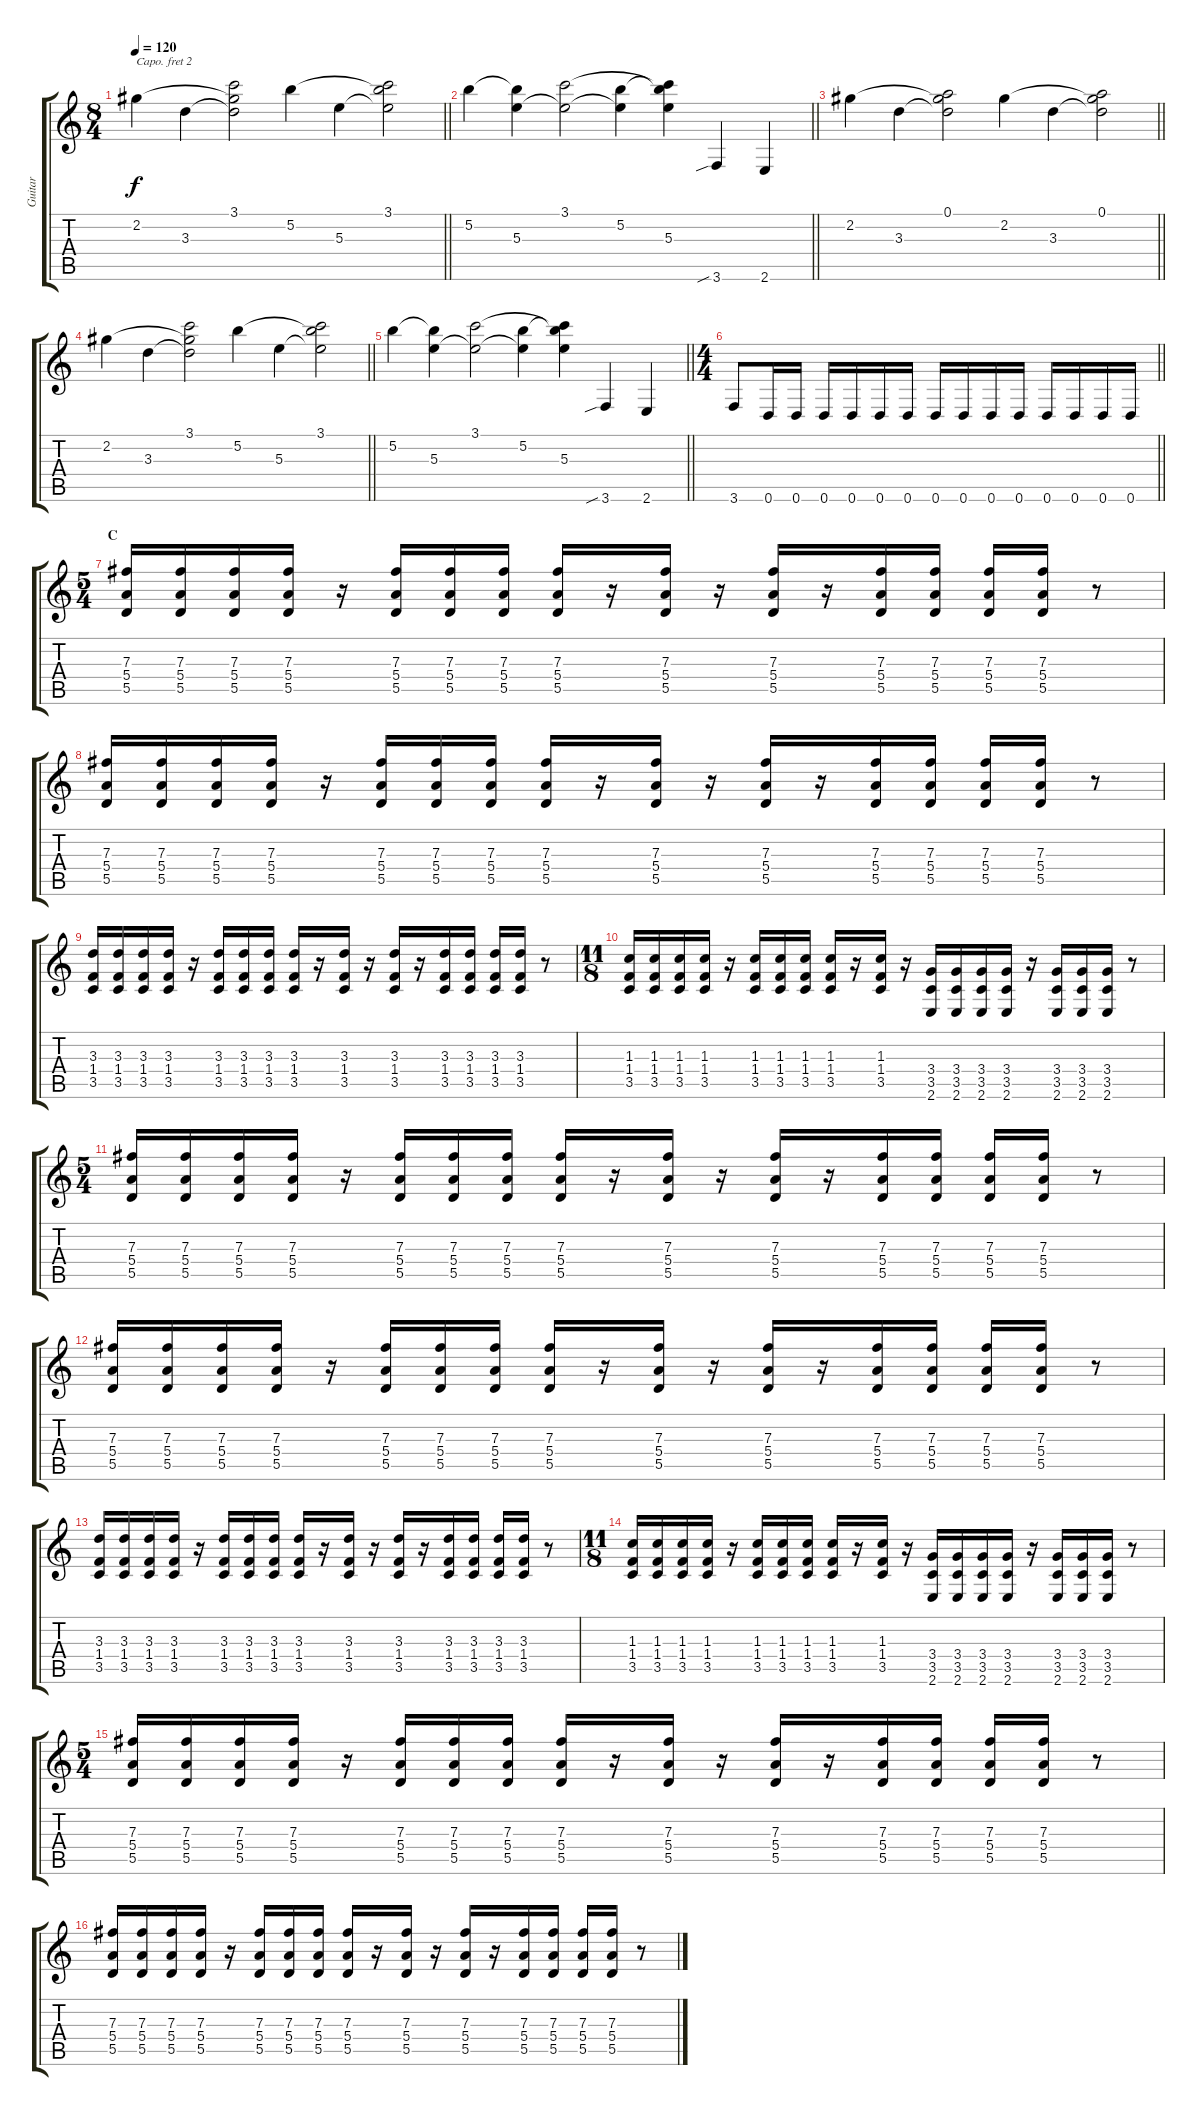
\track ("Guitar" "Guitar") {instrument distortionguitar}
\staff {score tabs}
\capo 2
\tuning (G4 E4 A3 D3 G2 C2) {hide}
\ts (8 4)
\tempo 120
\clef g2
\barLineRight lightlight
\ks c
2.2.4{dy f} 3.3.4 (3.1 2.2{t} 3.3{t}).2 5.2.4 5.3.4 (3.1 5.2{t} 5.3{t}).2 |
\barLineRight lightlight
5.2.4 (5.2{t} 5.3).4 (3.1 5.3{t}).2 (5.2 5.3{t}).4 (3.1{t} 5.2{t} 5.3).4 3.6{sib}.4 2.6.4 |
\barLineRight lightlight
2.2.4 3.3.4 (0.1 2.2{t} 3.3{t}).2 2.2.4 3.3.4 (0.1 2.2{t} 3.3{t}).2 |
\barLineRight lightlight
2.2.4 3.3.4 (3.1 2.2{t} 3.3{t}).2 5.2.4 5.3.4 (3.1 5.2{t} 5.3{t}).2 |
\barLineRight lightlight
5.2.4 (5.2{t} 5.3).4 (3.1 5.3{t}).2 (5.2 5.3{t}).4 (3.1{t} 5.2{t} 5.3).4 3.6{sib}.4 2.6.4 |
\ts (4 4)
\barLineRight lightlight
3.6.8 0.6.16 0.6.16 0.6.16 0.6.16 0.6.16 0.6.16 0.6.16 0.6.16 0.6.16 0.6.16 0.6.16 0.6.16 0.6.16 0.6.16 |
\ts (5 4)
\section ("" "C")
(7.3 5.4 5.5).16 (7.3 5.4 5.5).16 (7.3 5.4 5.5).16 (7.3 5.4 5.5).16 r.16 (7.3 5.4 5.5).16 (7.3 5.4 5.5).16 (7.3 5.4 5.5).16 (7.3 5.4 5.5).16 r.16 (7.3 5.4 5.5).16 r.16 (7.3 5.4 5.5).16 r.16 (7.3 5.4 5.5).16 (7.3 5.4 5.5).16 (7.3 5.4 5.5).16 (7.3 5.4 5.5).16 r.8 |
(7.3 5.4 5.5).16 (7.3 5.4 5.5).16 (7.3 5.4 5.5).16 (7.3 5.4 5.5).16 r.16 (7.3 5.4 5.5).16 (7.3 5.4 5.5).16 (7.3 5.4 5.5).16 (7.3 5.4 5.5).16 r.16 (7.3 5.4 5.5).16 r.16 (7.3 5.4 5.5).16 r.16 (7.3 5.4 5.5).16 (7.3 5.4 5.5).16 (7.3 5.4 5.5).16 (7.3 5.4 5.5).16 r.8 |
(3.3 1.4 3.5).16 (3.3 1.4 3.5).16 (3.3 1.4 3.5).16 (3.3 1.4 3.5).16 r.16 (3.3 1.4 3.5).16 (3.3 1.4 3.5).16 (3.3 1.4 3.5).16 (3.3 1.4 3.5).16 r.16 (3.3 1.4 3.5).16 r.16 (3.3 1.4 3.5).16 r.16 (3.3 1.4 3.5).16 (3.3 1.4 3.5).16 (3.3 1.4 3.5).16 (3.3 1.4 3.5).16 r.8 |
\ts (11 8)
(1.3 1.4 3.5).16 (1.3 1.4 3.5).16 (1.3 1.4 3.5).16 (1.3 1.4 3.5).16 r.16 (1.3 1.4 3.5).16 (1.3 1.4 3.5).16 (1.3 1.4 3.5).16 (1.3 1.4 3.5).16 r.16 (1.3 1.4 3.5).16 r.16 (3.4 3.5 2.6).16 (3.4 3.5 2.6).16 (3.4 3.5 2.6).16 (3.4 3.5 2.6).16 r.16 (3.4 3.5 2.6).16 (3.4 3.5 2.6).16 (3.4 3.5 2.6).16 r.8 |
\ts (5 4)
(7.3 5.4 5.5).16 (7.3 5.4 5.5).16 (7.3 5.4 5.5).16 (7.3 5.4 5.5).16 r.16 (7.3 5.4 5.5).16 (7.3 5.4 5.5).16 (7.3 5.4 5.5).16 (7.3 5.4 5.5).16 r.16 (7.3 5.4 5.5).16 r.16 (7.3 5.4 5.5).16 r.16 (7.3 5.4 5.5).16 (7.3 5.4 5.5).16 (7.3 5.4 5.5).16 (7.3 5.4 5.5).16 r.8 |
(7.3 5.4 5.5).16 (7.3 5.4 5.5).16 (7.3 5.4 5.5).16 (7.3 5.4 5.5).16 r.16 (7.3 5.4 5.5).16 (7.3 5.4 5.5).16 (7.3 5.4 5.5).16 (7.3 5.4 5.5).16 r.16 (7.3 5.4 5.5).16 r.16 (7.3 5.4 5.5).16 r.16 (7.3 5.4 5.5).16 (7.3 5.4 5.5).16 (7.3 5.4 5.5).16 (7.3 5.4 5.5).16 r.8 |
(3.3 1.4 3.5).16 (3.3 1.4 3.5).16 (3.3 1.4 3.5).16 (3.3 1.4 3.5).16 r.16 (3.3 1.4 3.5).16 (3.3 1.4 3.5).16 (3.3 1.4 3.5).16 (3.3 1.4 3.5).16 r.16 (3.3 1.4 3.5).16 r.16 (3.3 1.4 3.5).16 r.16 (3.3 1.4 3.5).16 (3.3 1.4 3.5).16 (3.3 1.4 3.5).16 (3.3 1.4 3.5).16 r.8 |
\ts (11 8)
(1.3 1.4 3.5).16 (1.3 1.4 3.5).16 (1.3 1.4 3.5).16 (1.3 1.4 3.5).16 r.16 (1.3 1.4 3.5).16 (1.3 1.4 3.5).16 (1.3 1.4 3.5).16 (1.3 1.4 3.5).16 r.16 (1.3 1.4 3.5).16 r.16 (3.4 3.5 2.6).16 (3.4 3.5 2.6).16 (3.4 3.5 2.6).16 (3.4 3.5 2.6).16 r.16 (3.4 3.5 2.6).16 (3.4 3.5 2.6).16 (3.4 3.5 2.6).16 r.8 |
\ts (5 4)
(7.3 5.4 5.5).16 (7.3 5.4 5.5).16 (7.3 5.4 5.5).16 (7.3 5.4 5.5).16 r.16 (7.3 5.4 5.5).16 (7.3 5.4 5.5).16 (7.3 5.4 5.5).16 (7.3 5.4 5.5).16 r.16 (7.3 5.4 5.5).16 r.16 (7.3 5.4 5.5).16 r.16 (7.3 5.4 5.5).16 (7.3 5.4 5.5).16 (7.3 5.4 5.5).16 (7.3 5.4 5.5).16 r.8 |
(7.3 5.4 5.5).16 (7.3 5.4 5.5).16 (7.3 5.4 5.5).16 (7.3 5.4 5.5).16 r.16 (7.3 5.4 5.5).16 (7.3 5.4 5.5).16 (7.3 5.4 5.5).16 (7.3 5.4 5.5).16 r.16 (7.3 5.4 5.5).16 r.16 (7.3 5.4 5.5).16 r.16 (7.3 5.4 5.5).16 (7.3 5.4 5.5).16 (7.3 5.4 5.5).16 (7.3 5.4 5.5).16 r.8
